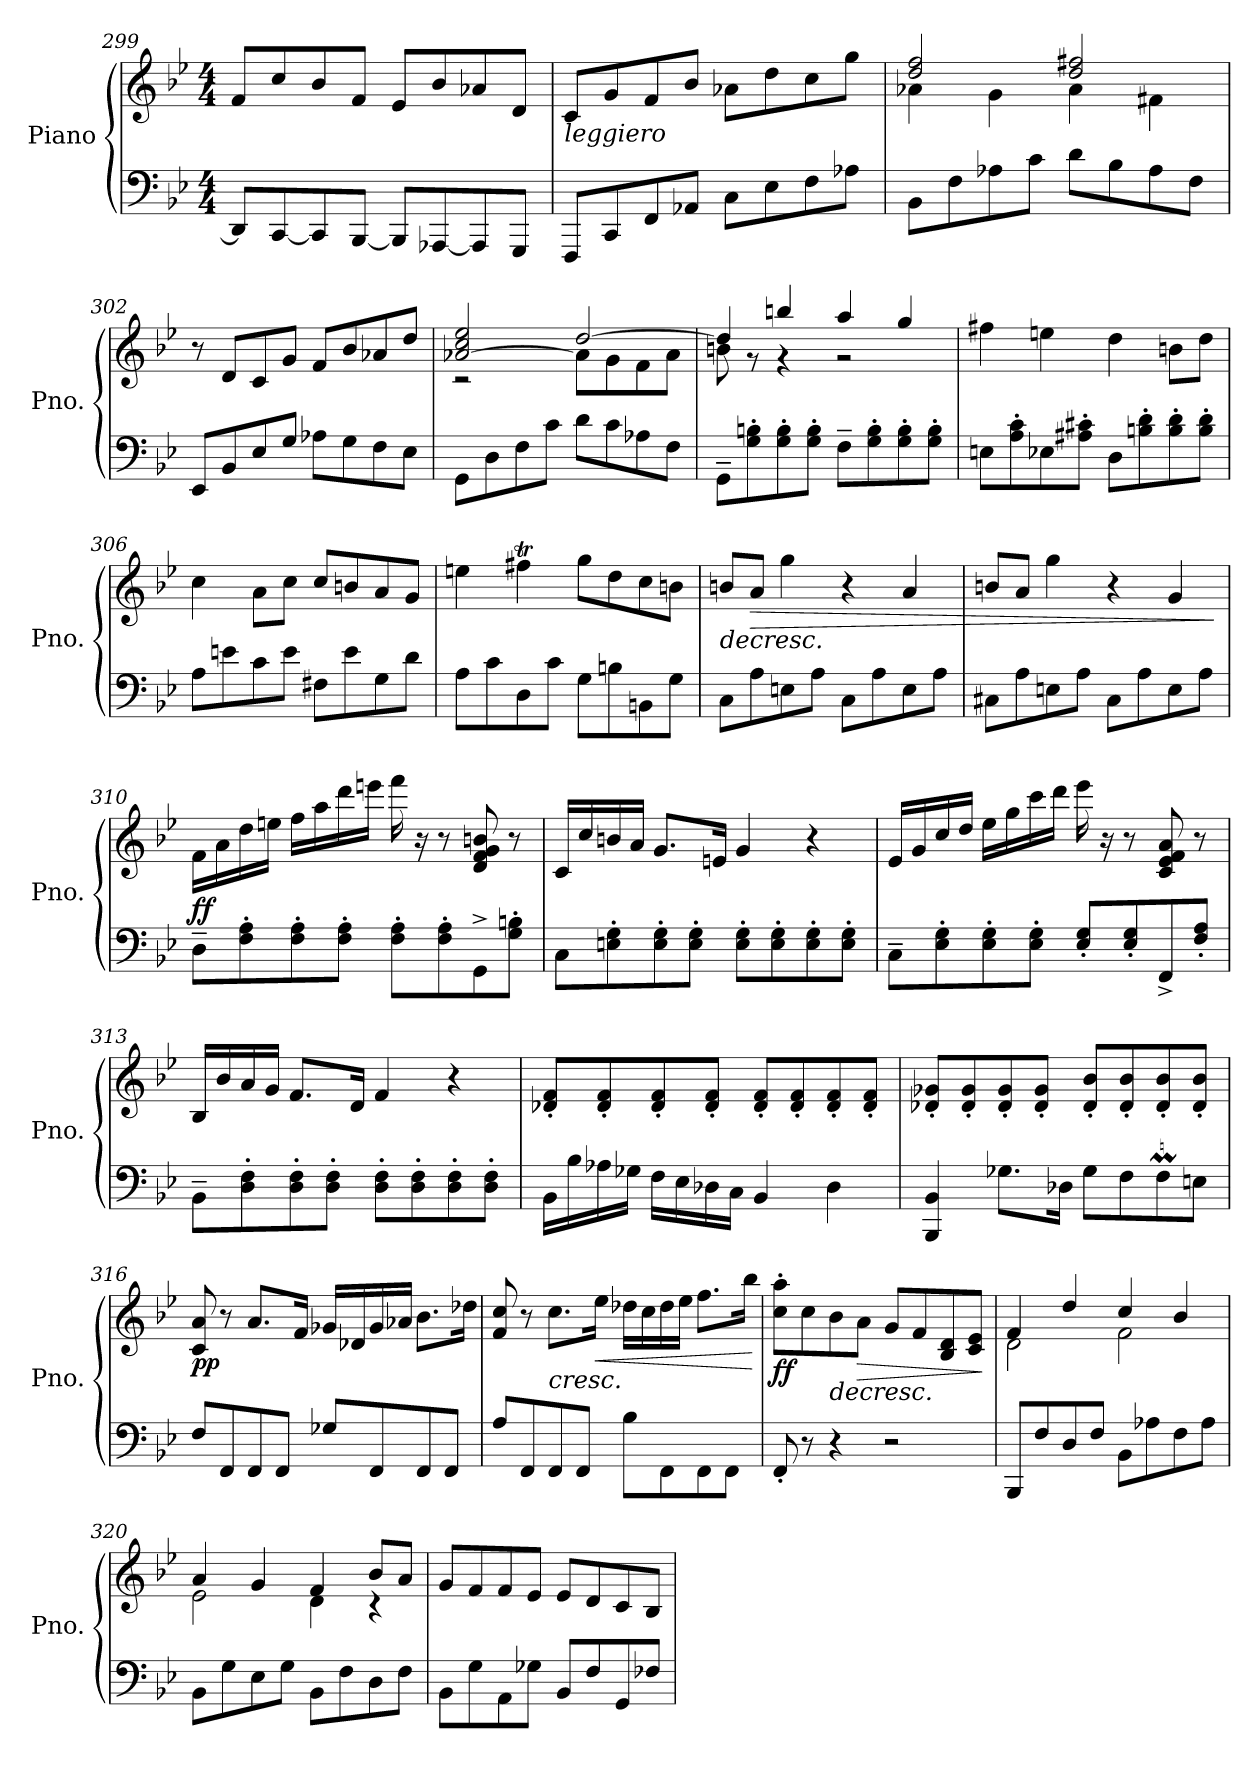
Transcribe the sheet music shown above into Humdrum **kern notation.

**kern	**kern	**dynam
*part1	*part1	*part1
*staff2	*staff1	*staff1/2
*I"Piano	*	*
*I'Pno.	*	*
*clefF4	*clefG2	*
*k[b-e-]	*k[b-e-]	*
*M4/4	*M4/4	*
=299	=299	=299
8DD-/L]	8f/L	.
[8CC/	8cc/	.
8CC/]	8b-/	.
[8BBB-/J	8f/J	.
8BBB-/L]	8e-/L	.
[8AAA-X/	8b-/	.
8AAA-/]	8a-X/	.
8GGG/J	8d/J	.
!!LO:LB:g=z
=300	=300	=300
!	!LO:TX:b:i:t=leggiero	!
8FFF/L	8c/L	.
8CC/	8g/	.
8FF/	8f/	.
8AA-X/J	8b-/J	.
8C\L	8a-X\L	.
8E-\	8dd\	.
8F\	8cc\	.
8A-X\J	8gg\J	.
=301	=301	=301
*	*^	*
8BB-\L	2dd/ 2ff/	4a-X\	.
8F\	.	.	.
8A-X\	.	4g\	.
8c\J	.	.	.
8d\L	2dd/ 2ff#X/	4a-\	.
8B-\	.	.	.
8A-\	.	4f#X\	.
8F\J	.	.	.
*	*v	*v	*
=302	=302	=302
8EE-/L	8r	.
8BB-/	8d/L	.
8E-/	8c/	.
8G/J	8g/J	.
8A-X\L	8f/L	.
8G\	8b-/	.
8F\	8a-X/	.
8E-\J	8dd/J	.
=303	=303	=303
*	*^	*
8GG\L	[2a-X/ 2cc/ 2ee-/	2r	.
8D\	.	.	.
8F\	.	.	.
8c\J	.	.	.
8d\L	[2dd/	8a-\L]	.
8c\	.	8g\	.
8A-X\	.	8f\	.
8F\J	.	8a-\J	.
=304	=304	=304	=304
!	!	!	!LO:DY:b
!	!	!	!LO:DY:n=1:b
8GG~\L	4dd/]	8bn\	mf mf
8G\' 8Bn\'	.	8r	.
8G\' 8B\'	4bbn/	4r	.
8G\' 8B\'J	.	.	.
8F~\L	4aa/	2r	.
8G\' 8B\'	.	.	.
8G\' 8B\'	4gg/	.	.
8G\' 8B\'J	.	.	.
*	*v	*v	*
!!LO:LB:g=z
=305	=305	=305
8En\L	4ff#X\	.
8A\' 8c\'	.	.
8E-X\	4een\	.
8A#X\' 8c#X\'J	.	.
8D\L	4dd\	.
8Bn\' 8d\'	.	.
8B\' 8d\'	8bn\L	.
8B\' 8d\'J	8dd\J	.
=306	=306	=306
8A\L	4cc\	.
8en\	.	.
8c\	8a\L	.
8e\J	8cc\J	.
8F#X\L	8cc/L	.
8e\	8bn/	.
8G\	8a/	.
8d\J	8g/J	.
=307	=307	=307
8A\L	4een\	.
8c\	.	.
8D\	4ff#Xt\	.
8c\J	.	.
8G\L	8gg\L	.
8Bn\	8dd\	.
8BBn\	8cc\	.
8G\J	8bn\J	.
=308	=308	=308
!	!	!LO:HP:b
8C\L	8bn/L	>
!	!	!LO:HP:b
8A\	8a/J	>
8En\	4gg\	.
8A\J	.	.
8C\L	4r	.
8A\	.	.
8E\	4a/	.
8A\J	.	.
=309	=309	=309
8C#X\L	8bn/L	.
8A\	8a/J	.
8En\	4gg\	.
8A\J	.	.
8C#\L	4r	.
8A\	.	.
8E\	4g/	.
8A\J	.	.
.	.	] ]
!!LO:LB:g=z
=310	=310	=310
!	!	!LO:DY:a=2
!	!	!LO:DY:n=1:a=2
8D~\L	16f\LL	f f
.	16a\	.
8F\' 8A\'	16dd\	.
.	16een\JJ	.
8F\' 8A\'	16ff\LL	.
.	16aa\	.
8F\' 8A\'J	16ddd\	.
.	16eeen\JJ	.
8F\' 8A\'L	16fff\	.
.	16r	.
8F\' 8A\'	8r	.
8GG^\	8d/ 8f/ 8g/ 8bn/	.
8G\' 8Bn\'J	8r	.
=311	=311	=311
8C\L	16c/LL	.
.	16cc/	.
8En\' 8G\'	16bn/	.
.	16a/JJ	.
8E\' 8G\'	8.g/L	.
8E\' 8G\'J	.	.
.	16en/Jk	.
8E\' 8G\'L	4g/	.
8E\' 8G\'	.	.
8E\' 8G\'	4r	.
8E\' 8G\'J	.	.
=312	=312	=312
8C~\L	16e-/LL	.
.	16g/	.
8E-\' 8G\'	16cc/	.
.	16dd/JJ	.
8E-\' 8G\'	16ee-\LL	.
.	16gg\	.
8E-\' 8G\'J	16ccc\	.
.	16ddd\JJ	.
8E-/' 8G/'L	16eee-\	.
.	16r	.
8E-/' 8G/'	8r	.
8FF^/	8c/ 8e-/ 8f/ 8a/	.
8F/' 8A/'J	8r	.
=313	=313	=313
8BB-~\L	16B-/LL	.
.	16b-/	.
8D\' 8F\'	16a/	.
.	16g/JJ	.
8D\' 8F\'	8.f/L	.
8D\' 8F\'J	.	.
.	16d/Jk	.
8D\' 8F\'L	4f/	.
8D\' 8F\'	.	.
8D\' 8F\'	4r	.
8D\' 8F\'J	.	.
!!LO:PB:g=z
=314	=314	=314
16BB-\LL	8d-X/' 8f/'L	.
16B-\	.	.
16A-X\	8d-/' 8f/'	.
16G-X\JJ	.	.
16F\LL	8d-/' 8f/'	.
16E-\	.	.
16D-X\	8d-/' 8f/'J	.
16C\JJ	.	.
4BB-/	8d-/' 8f/'L	.
.	8d-/' 8f/'	.
4D-\	8d-/' 8f/'	.
.	8d-/' 8f/'J	.
=315	=315	=315
4BBB-/ 4BB-/	8d-X/' 8g-X/'L	.
.	8d-/' 8g-/'	.
8.G-X\L	8d-/' 8g-/'	.
.	8d-/' 8g-/'J	.
16D-X\Jk	.	.
8G-\L	8d-/' 8b-/'L	.
8F\	8d-/' 8b-/'	.
8FM\	8d-/' 8b-/'	.
8En\J	8d-/' 8b-/'J	.
=316	=316	=316
!	!	!LO:DY:b
!	!	!LO:DY:n=1:b
8F/L	8c/ 8a/	p p
8FF/	8r	.
8FF/	8.a/L	.
8FF/J	.	.
.	16f/Jk	.
8G-X/L	16g-X/LL	.
.	16d-X/	.
8FF/	16g-/	.
.	16a-X/JJ	.
8FF/	8.b-\L	.
8FF/J	.	.
.	16dd-X\Jk	.
=317	=317	=317
8A/L	8f/ 8cc/	.
8FF/	8r	.
!	!	!LO:HP:b
8FF/	8.cc\L	<
8FF/J	.	.
!	!	!LO:HP:b
.	16ee-\Jk	<
8B-\L	16dd-X\LL	.
.	16cc\	.
8FF\	16dd-\	.
.	16ee-\JJ	.
8FF\	8.ff\L	.
8FF\J	.	.
.	16bb-\Jk	.
.	.	[ [
!!LO:LB:g=z
=318	=318	=318
!	!	!LO:DY:b
!	!	!LO:DY:n=1:b
8FF'/	8cc\' 8aa\'L	f f
8r	8cc\	.
!	!	!LO:HP:b
4r	8b-\	>
!	!	!LO:HP:b
.	8a\J	>
2r	8g/L	.
.	8f/	.
.	8B-/ 8d/	.
.	8c/ 8e-/J	.
.	.	] ]
=319	=319	=319
*	*^	*
!	!	!	!LO:DY:b
!	!	!	!LO:DY:n=1:b
8BBB-/L	4f/	2d\	mp mp
8F/	.	.	.
8D/	4dd/	.	.
8F/J	.	.	.
8BB-\L	4cc/	2f\	.
8A-X\	.	.	.
8F\	4b-/	.	.
8A-\J	.	.	.
=320	=320	=320	=320
8BB-\L	4a/	2e-\	.
8G\	.	.	.
8E-\	4g/	.	.
8G\J	.	.	.
8BB-\L	4f/	4d\	.
8F\	.	.	.
8D\	8b-/L	4r	.
8F\J	8a/J	.	.
*	*v	*v	*
=321	=321	=321
8BB-\L	8g/L	.
8G\	8f/	.
8AA\	8f/	.
8G-X\J	8e-/J	.
8BB-/L	8e-/L	.
8F/	8d/	.
8GG/	8c/	.
8F-X/J	8B-/J	.
=	=	=
*-	*-	*-
